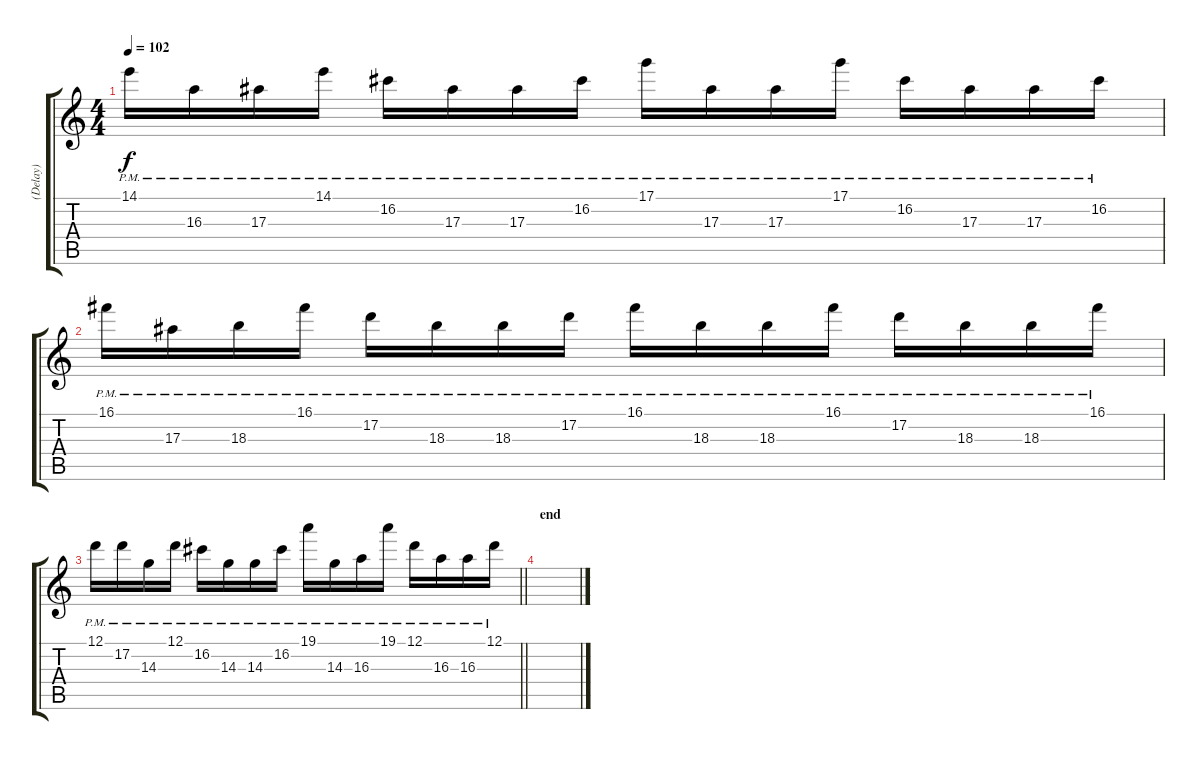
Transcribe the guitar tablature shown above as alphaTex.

\track ("(Delay)" "(Delay)") {instrument overdrivenguitar}
\staff {score tabs}
\tuning (D4 A3 F3 C3 G2 D2) {hide}
\ts (4 4)
\tempo 102
\clef g2
\ks c
14.1{pm}.16{dy f} 16.3{pm}.16 17.3{pm}.16 14.1{pm}.16 16.2{pm}.16 17.3{pm}.16 17.3{pm}.16 16.2{pm}.16 17.1{pm}.16 17.3{pm}.16 17.3{pm}.16 17.1{pm}.16 16.2{pm}.16 17.3{pm}.16 17.3{pm}.16 16.2{pm}.16 |
16.1{pm}.16 17.3{pm}.16 18.3{pm}.16 16.1{pm}.16 17.2{pm}.16 18.3{pm}.16 18.3{pm}.16 17.2{pm}.16 16.1{pm}.16 18.3{pm}.16 18.3{pm}.16 16.1{pm}.16 17.2{pm}.16 18.3{pm}.16 18.3{pm}.16 16.1{pm}.16 |
\barLineRight lightlight
12.1{pm}.16 17.2{pm}.16 14.3{pm}.16 12.1{pm}.16 16.2{pm}.16 14.3{pm}.16 14.3{pm}.16 16.2{pm}.16 19.1{pm}.16 14.3{pm}.16 16.3{pm}.16 19.1{pm}.16 12.1{pm}.16 16.3{pm}.16 16.3{pm}.16 12.1{pm}.16 |
\section ("" "end")
